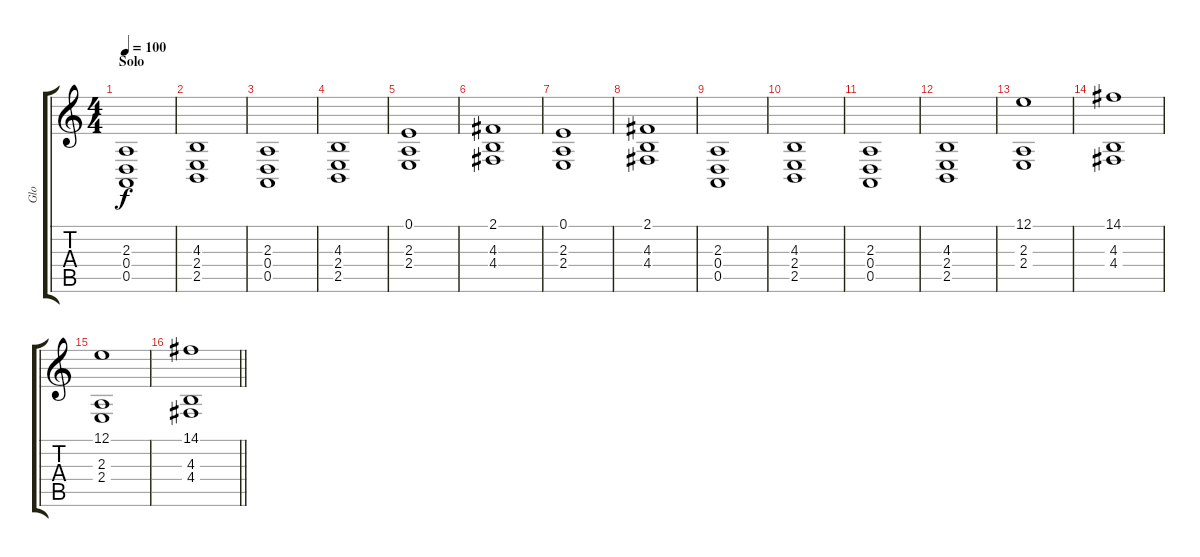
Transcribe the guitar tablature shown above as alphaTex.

\track ("Glo" "Glo") {instrument stringensemble1}
\staff {score tabs}
\tuning (E4 B3 G3 D3 A2 E2) {hide}
\ts (4 4)
\section ("" "Solo")
\tempo 100
\clef g2
\ks c
(2.3 0.4 0.5).1{dy f} |
(4.3 2.4 2.5).1 |
(2.3 0.4 0.5).1 |
(4.3 2.4 2.5).1 |
(0.1 2.3 2.4).1 |
(2.1 4.3 4.4).1 |
(0.1 2.3 2.4).1 |
(2.1 4.3 4.4).1 |
(2.3 0.4 0.5).1 |
(4.3 2.4 2.5).1 |
(2.3 0.4 0.5).1 |
(4.3 2.4 2.5).1 |
(12.1 2.3 2.4).1 |
(14.1 4.3 4.4).1 |
(12.1 2.3 2.4).1 |
\barLineRight lightlight
(14.1 4.3 4.4).1
